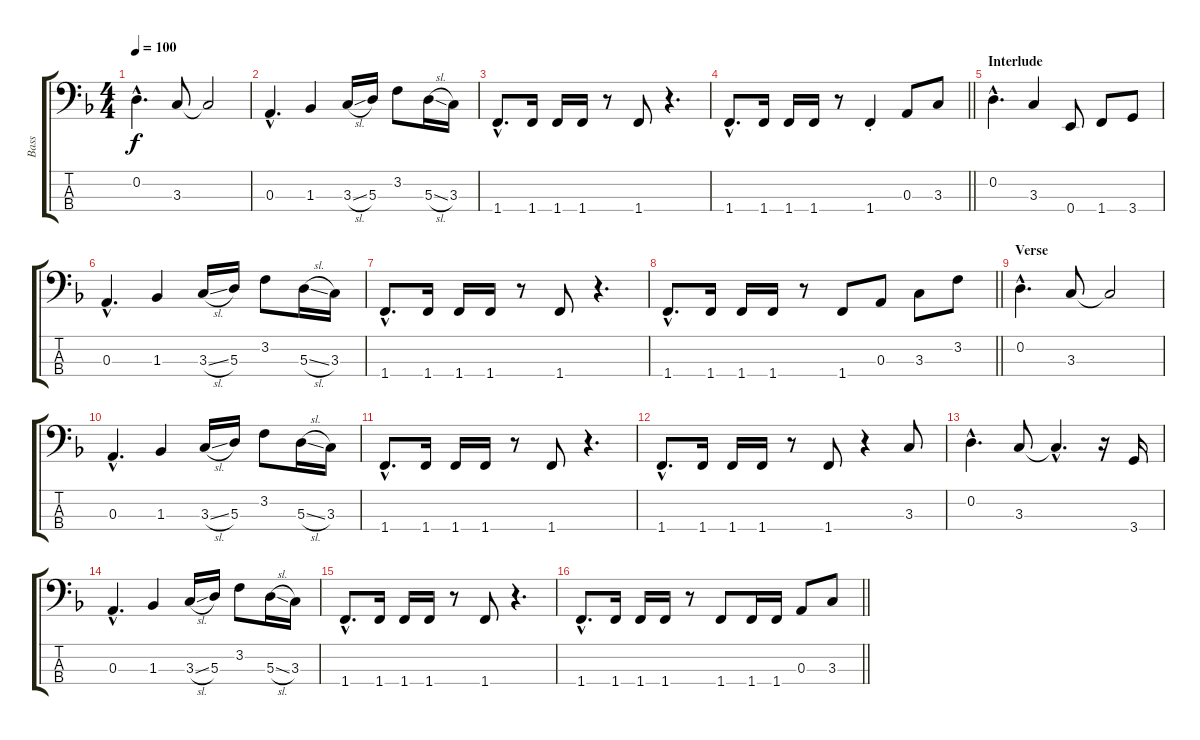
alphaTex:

\track ("Bass" "Bass") {instrument electricbassfinger}
\staff {score tabs}
\tuning (G2 D2 A1 E1) {hide}
\ts (4 4)
\tempo 100
\clef f4
\ks f
0.2{hac}.4{d dy f} 3.3.8 3.3{t}.2 |
0.3{hac}.4{d} 1.3.4 3.3{sl}.16 5.3.16 3.2.8 5.3{sl}.16 3.3.16 |
1.4{hac}.8{d} 1.4.16 1.4.16 1.4.16 r.8 1.4.8 r.4{d} |
\barLineRight lightlight
1.4{hac}.8{d} 1.4.16 1.4.16 1.4.16 r.8 1.4{st}.4 0.3.8 3.3.8 |
\section ("" "Interlude")
0.2{hac}.4{d} 3.3.4 0.4.8 1.4.8 3.4.8 |
0.3{hac}.4{d} 1.3.4 3.3{sl}.16 5.3.16 3.2.8 5.3{sl}.16 3.3.16 |
1.4{hac}.8{d} 1.4.16 1.4.16 1.4.16 r.8 1.4.8 r.4{d} |
\barLineRight lightlight
1.4{hac}.8{d} 1.4.16 1.4.16 1.4.16 r.8 1.4.8 0.3.8 3.3.8 3.2.8 |
\section ("" "Verse")
0.2{hac}.4{d} 3.3.8 3.3{t}.2 |
0.3{hac}.4{d} 1.3.4 3.3{sl}.16 5.3.16 3.2.8 5.3{sl}.16 3.3.16 |
1.4{hac}.8{d} 1.4.16 1.4.16 1.4.16 r.8 1.4.8 r.4{d} |
1.4{hac}.8{d} 1.4.16 1.4.16 1.4.16 r.8 1.4.8 r.4 3.3.8 |
0.2{hac}.4{d} 3.3.8 3.3{hac t}.4{d} r.16 3.4.16 |
0.3{hac}.4{d} 1.3.4 3.3{sl}.16 5.3.16 3.2.8 5.3{sl}.16 3.3.16 |
1.4{hac}.8{d} 1.4.16 1.4.16 1.4.16 r.8 1.4.8 r.4{d} |
\barLineRight lightlight
1.4{hac}.8{d} 1.4.16 1.4.16 1.4.16 r.8 1.4.8 1.4.16 1.4.16 0.3.8 3.3.8
